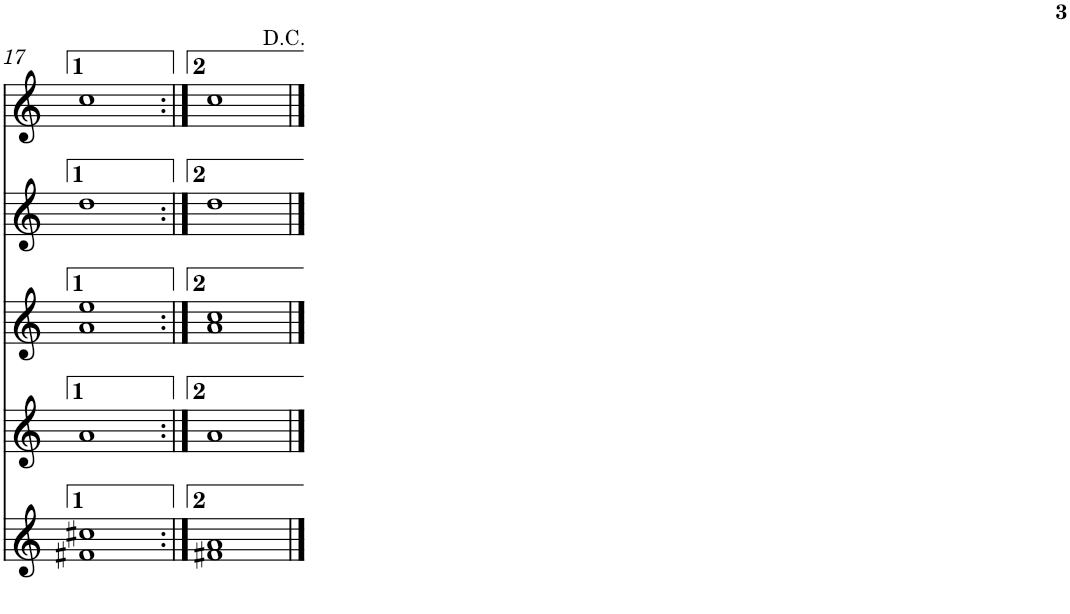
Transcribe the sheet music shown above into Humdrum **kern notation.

**kern	**kern	**kern	**kern	**kern
*part5	*part4	*part3	*part2	*part1
*staff5	*staff4	*staff3	*staff2	*staff1
*I"Saxo Alt (2ª veu)	*I"Saxo Alt (1ª veu)	*I"Gralla (2ª veu)	*I"Trompeta	*I"Gralla (1ª veu)
!!LO:PB:g=z
*clefG2	*clefG2	*clefG2	*clefG2	*clefG2
*k[]	*k[]	*k[]	*k[]	*k[]
*M4/4	*M4/4	*M4/4	*M4/4	*M4/4
=17	=17	=17	=17	=17
1f#X 1cc#X	1a	1a 1ee	1dd	1cc
=18:|!	=18:|!	=18:|!	=18:|!	=18:|!
1f#X 1a	1a	1a 1cc	1dd	1cc
==	==	==	==	==
*-	*-	*-	*-	*-
